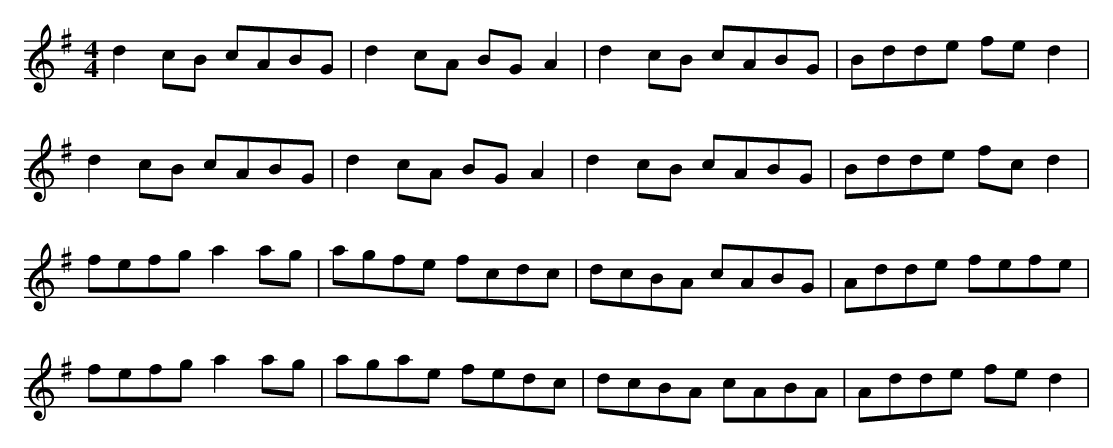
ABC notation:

X:1
M:4/4
K:G
d2cB cABG|d2cA BGA2|d2cB cABG|Bdde fed2|
d2cB cABG|d2cA BGA2|d2cB cABG|Bdde fcd2|
fefg a2ag|agfe fcdc|dcBA cABG|Adde fefe|
fefg a2ag|agae fedc|dcBA cABA|Adde fed2|
